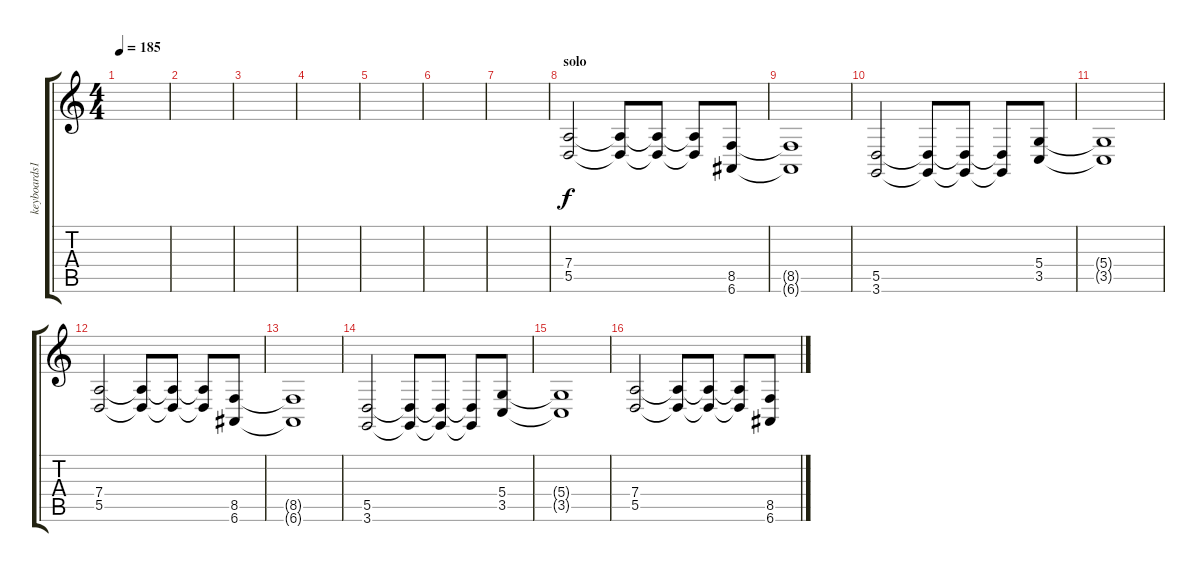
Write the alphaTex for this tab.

\track ("keyboards1" "keyboards1") {instrument pad7halo}
\staff {score tabs}
\tuning (E4 B3 G3 D3 A2 E2) {hide}
\ts (4 4)
\tempo 185
\clef g2
\ks c
|
|
|
|
|
|
|
\section ("" "solo")
(7.4 5.5).2 (7.4{t} 5.5{t}).8 (7.4{t} 5.5{t}).8 (7.4{t} 5.5{t}).8 (8.5 6.6).8 |
(8.5{t} 6.6{t}).1 |
(5.5 3.6).2 (5.5{t} 3.6{t}).8 (5.5{t} 3.6{t}).8 (5.5{t} 3.6{t}).8 (5.4 3.5).8 |
(5.4{t} 3.5{t}).1 |
(7.4 5.5).2 (7.4{t} 5.5{t}).8 (7.4{t} 5.5{t}).8 (7.4{t} 5.5{t}).8 (8.5 6.6).8 |
(8.5{t} 6.6{t}).1 |
(5.5 3.6).2 (5.5{t} 3.6{t}).8 (5.5{t} 3.6{t}).8 (5.5{t} 3.6{t}).8 (5.4 3.5).8 |
(5.4{t} 3.5{t}).1 |
(7.4 5.5).2 (7.4{t} 5.5{t}).8 (7.4{t} 5.5{t}).8 (7.4{t} 5.5{t}).8 (8.5 6.6).8
